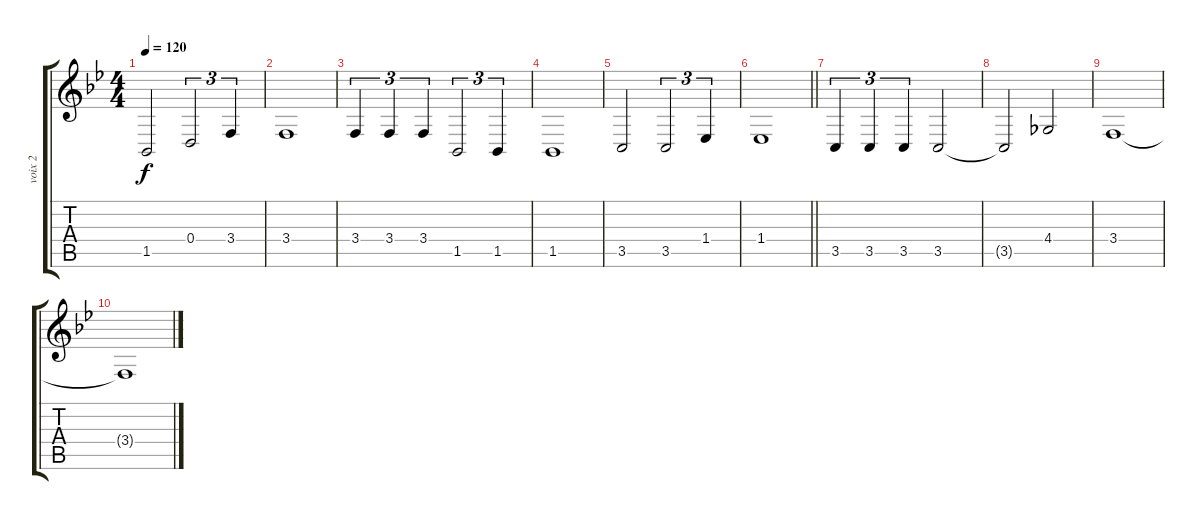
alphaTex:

\track ("voix 2" "voix 2") {instrument lead6voice}
\staff {score tabs}
\tuning (E4 B3 G3 D3 A2 E2) {hide}
\ts (4 4)
\tempo 120
\clef g2
\ks bb
1.5.2{dy f} 0.4.2{tu (3 2)} 3.4.4{tu (3 2)} |
3.4.1 |
3.4.4{tu (3 2)} 3.4.4{tu (3 2)} 3.4.4{tu (3 2)} 1.5.2{tu (3 2)} 1.5.4{tu (3 2)} |
1.5.1 |
3.5.2 3.5.2{tu (3 2)} 1.4.4{tu (3 2)} |
\barLineRight lightlight
1.4.1 |
3.5.4{tu (3 2)} 3.5.4{tu (3 2)} 3.5.4{tu (3 2)} 3.5.2 |
3.5{t}.2 4.4.2 |
3.4.1 |
3.4{t}.1
